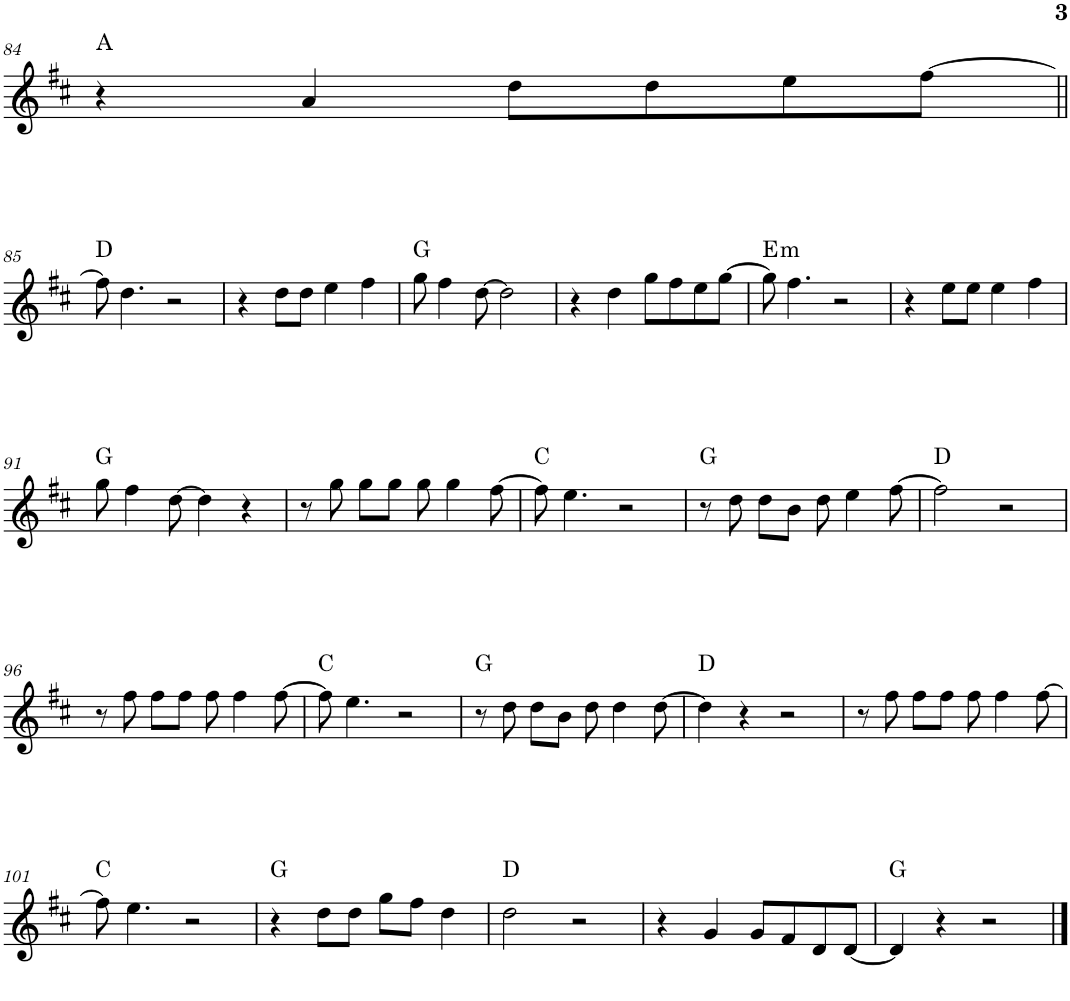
**kern	**harte
*part1	*part1
*staff1	*
*I"Piano	*
*I'Pno.	*
!!LO:PB:g=z
*clefG2	*
*k[f#c#]	*
*M4/4	*
=84	=84
4r	A:maj
4a/	.
8dd\L	.
8dd\	.
8ee\	.
[8ff#\J	.
!!LO:LB:g=z
=85||	=85||
8ff#\]	D:maj
4.dd\	.
2r	.
=86	=86
4r	.
8dd\L	.
8dd\J	.
4ee\	.
4ff#\	.
=87	=87
8gg\	G:maj
4ff#\	.
[8dd\	.
2dd\]	.
=88	=88
4r	.
4dd\	.
8gg\L	.
8ff#\	.
8ee\	.
[8gg\J	.
=89	=89
!	!LO:H:kt=m
8gg\]	E:min
4.ff#\	.
2r	.
=90	=90
4r	.
8ee\L	.
8ee\J	.
4ee\	.
4ff#\	.
!!LO:LB:g=z
=91	=91
8gg\	G:maj
4ff#\	.
[8dd\	.
4dd\]	.
4r	.
=92	=92
8r	.
8gg\	.
8gg\L	.
8gg\J	.
8gg\	.
4gg\	.
[8ff#\	.
=93	=93
8ff#\]	C:maj
4.ee\	.
2r	.
=94	=94
8r	G:maj
8dd\	.
8dd\L	.
8b\J	.
8dd\	.
4ee\	.
[8ff#\	.
=95	=95
2ff#\]	D:maj
2r	.
!!LO:LB:g=z
=96	=96
8r	.
8ff#\	.
8ff#\L	.
8ff#\J	.
8ff#\	.
4ff#\	.
[8ff#\	.
=97	=97
8ff#\]	C:maj
4.ee\	.
2r	.
=98	=98
8r	G:maj
8dd\	.
8dd\L	.
8b\J	.
8dd\	.
4dd\	.
[8dd\	.
=99	=99
4dd\]	D:maj
4r	.
2r	.
=100	=100
8r	.
8ff#\	.
8ff#\L	.
8ff#\J	.
8ff#\	.
4ff#\	.
[8ff#\	.
!!LO:LB:g=z
=101	=101
8ff#\]	C:maj
4.ee\	.
2r	.
=102	=102
4r	G:maj
8dd\L	.
8dd\J	.
8gg\L	.
8ff#\J	.
4dd\	.
=103	=103
2dd\	D:maj
2r	.
=104	=104
4r	.
4g/	.
8g/L	.
8f#/	.
8d/	.
[8d/J	.
=105	=105
4d/]	G:maj
4r	.
2r	.
==	==
*-	*-
